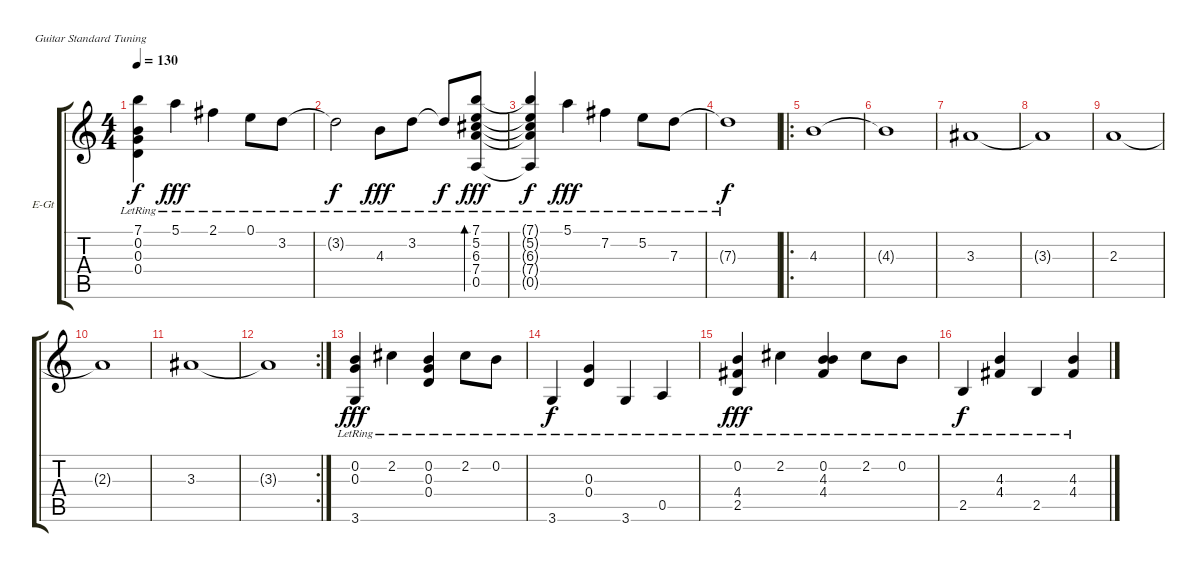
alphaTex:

\bracketExtendMode groupsimilarinstruments
\firstSystemTrackNameOrientation horizontal
\otherSystemsTrackNameOrientation horizontal
\track ("Electric Guitar" "E-Gt") {instrument distortionguitar}
\staff {score tabs}
\tuning (E4 B3 G3 D3 A2 E2)
\ts (4 4)
\tempo 130
\clef g2
\ks c
(7.1{lr t} 0.2{lr t} 0.3{lr t} 0.4{lr t}).4{dy f} 5.1{lr}.4{dy fff} 2.1{lr}.4 0.1{lr}.8 3.2{lr}.8 |
3.2{lr t}.2{dy f} 4.3{lr}.8{dy fff} 3.2{lr}.8 3.2{lr t}.8{dy f} (7.1{lr} 5.2{lr} 6.3{lr} 7.4{lr} 0.5).8{bd 120 dy fff} |
(7.1{lr t} 5.2{lr t} 6.3{lr t} 7.4{lr t} 0.5{t}).4{dy f} 5.1{lr}.4{dy fff} 7.2{lr}.4 5.2{lr}.8 7.3{lr}.8 |
7.3{lr t}.1{dy f} |
\ro
4.3.1 |
4.3{t}.1 |
3.3.1 |
3.3{t}.1 |
2.3.1 |
2.3{t}.1 |
3.3.1 |
\rc 2
3.3{t}.1 |
(0.2{lr} 0.3{lr} 3.6{lr}).4{dy fff} 2.2{lr}.4 (0.2{lr} 0.3{lr} 0.4{lr}).4 2.2{lr}.8 0.2{lr}.8 |
3.6{lr}.4{dy f} (0.3{lr} 0.4{lr}).4 3.6{lr}.4 0.5{lr}.4 |
(0.2{lr} 4.4{lr} 2.5{lr}).4{dy fff} 2.2{lr}.4 (0.2{lr} 4.3{lr} 4.4{lr}).4 2.2{lr}.8 0.2{lr}.8 |
2.5{lr}.4{dy f} (4.3{lr} 4.4{lr}).4 2.5{lr}.4 (4.3{lr} 4.4{lr}).4
